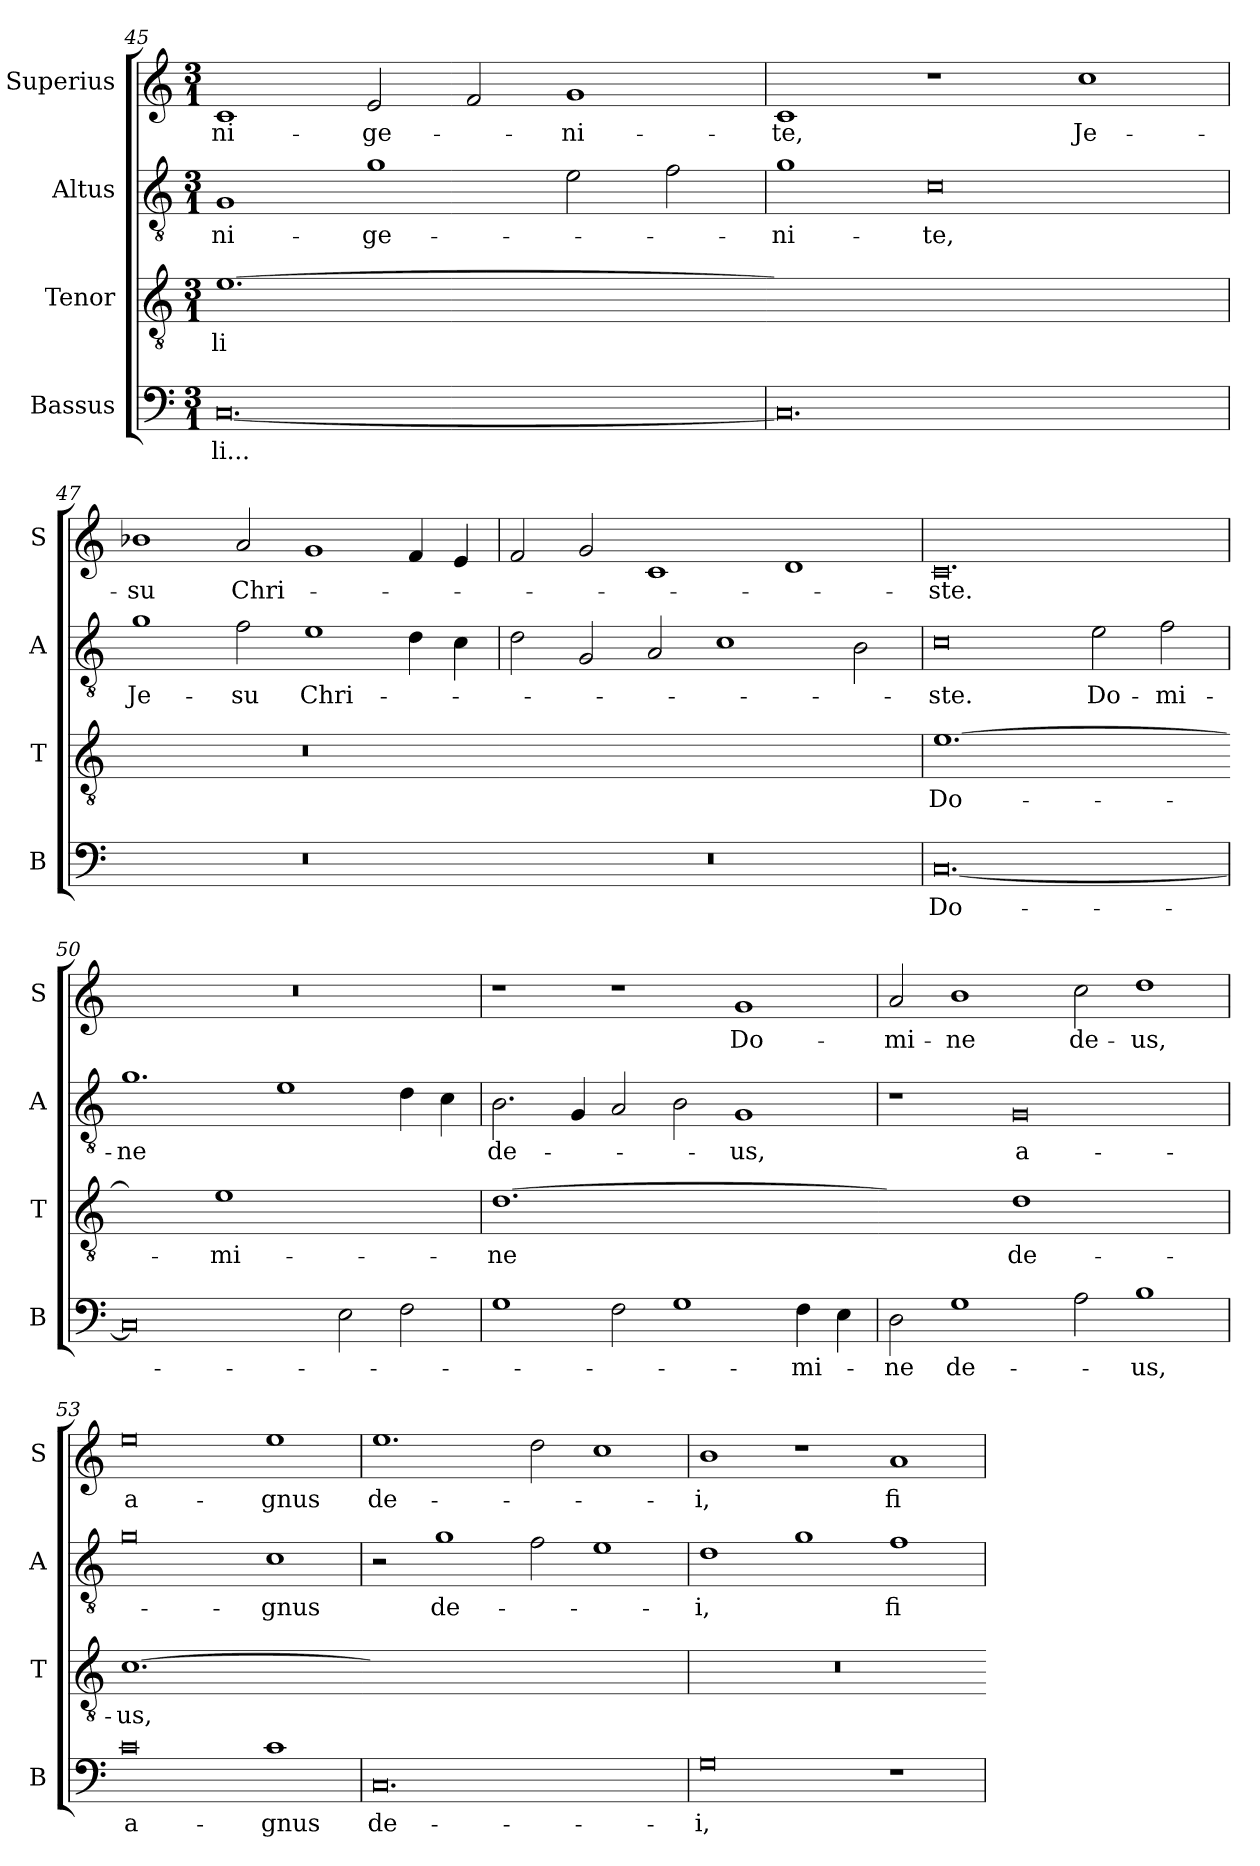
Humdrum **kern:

**kern	**text	**kern	**text	**kern	**text	**kern	**text
*part4	*part4	*part3	*part3	*part2	*part2	*part1	*part1
*staff4	*staff4	*staff3	*staff3	*staff2	*staff2	*staff1	*staff1
*I"Bassus	*	*I"Tenor	*	*I"Altus	*	*I"Superius	*
*I'B	*	*I'T	*	*I'A	*	*I'S	*
*clefF4	*	*clefGv2	*	*clefGv2	*	*clefG2	*
*k[]	*	*k[]	*	*k[]	*	*k[]	*
*M3/1	*	*M3/1	*	*M3/1	*	*M3/1	*
=45	=45	=45	=45	=45	=45	=45	=45
!	!	!LO:N:vis=1.	!	!	!	!	!
[0.C	-li...	[0.e	-li	1G	-ni-	1c	-ni-
.	.	.	.	1g	-ge-	2e/	-ge-
.	.	.	.	.	.	2f/	.
.	.	.	.	2e\	.	1g	-ni-
.	.	.	.	2f\	.	.	.
=46	=46	=46-	=46	=46	=46	=46	=46
!	!	!LO:N:vis=1.	!	!	!	!	!
0.C]	.	0.eyy]	.	1g	-ni-	1c	-te,
.	.	.	.	0c	-te,	1r	.
.	.	.	.	.	.	1cc	Je-
=47	=47	=47	=47	=47	=47	=47	=47
!	!	!LO:N:vis=1.	!	!	!	!	!
0.r	.	0.r	.	1g	Je-	1b-X	-su
.	.	.	.	2f\	-su	2a/	Chri-
.	.	.	.	1e	Chri-	1g	.
.	.	.	.	4d\	.	4f/	.
.	.	.	.	4c\	.	4e/	.
=48	=48	=48-	=48	=48	=48	=48	=48
!	!	!LO:N:vis=1.	!	!	!	!	!
0.r	.	0.ryy	.	2d\	.	2f/	.
.	.	.	.	2G/	.	2g/	.
.	.	.	.	2A/	.	1c	.
.	.	.	.	1c	.	.	.
.	.	.	.	.	.	1d	.
.	.	.	.	2B\	.	.	.
=49	=49	=49	=49	=49	=49	=49	=49
!	!	!LO:N:vis=1.	!	!	!	!	!
[0.C	Do-	[0.e	Do-	0c	-ste.	0.c	-ste.
.	.	.	.	2e\	Do-	.	.
.	.	.	.	2f\	-mi-	.	.
=50	=50	=50-	=50	=50	=50	=50	=50
!	!	!LO:N:vis=2	!	!	!	!	!
0C]	.	1eyy]	.	1.g	-ne	0.r	.
!	!	!LO:N:vis=1	!	!	!	!	!
.	.	0e	-mi-	.	.	.	.
.	.	.	.	1e	.	.	.
2E\	.	.	.	.	.	.	.
2F\	.	.	.	4d\	.	.	.
.	.	.	.	4c\	.	.	.
=51	=51	=51	=51	=51	=51	=51	=51
!	!	!LO:N:vis=1.	!	!	!	!	!
1G	.	[0.d	-ne	2.B\	de-	1r	.
.	.	.	.	4G/	.	.	.
2F\	.	.	.	2A/	.	1r	.
1G	.	.	.	2B\	.	.	.
.	.	.	.	1G	-us,	1g	Do-
4F\	-mi-	.	.	.	.	.	.
4E\	.	.	.	.	.	.	.
=52	=52	=52-	=52	=52	=52	=52	=52
!	!	!LO:N:vis=2	!	!	!	!	!
2D\	-ne	1dyy]	.	1r	.	2a/	-mi-
1G	de-	.	.	.	.	1b	-ne
!	!	!LO:N:vis=1	!	!	!	!	!
.	.	0d	de-	0G	a-	.	.
2A\	.	.	.	.	.	2cc\	de-
1B	-us,	.	.	.	.	1dd	-us,
=53	=53	=53	=53	=53	=53	=53	=53
!	!	!LO:N:vis=1.	!	!	!	!	!
0c	a-	[0.c	-us,	0g	.	0ee	a-
1c	-gnus	.	.	1c	-gnus	1ee	-gnus
=54	=54	=54-	=54	=54	=54	=54	=54
!	!	!LO:N:vis=1.	!	!	!	!	!
0.C	de-	0.cyy]	.	2r	.	1.ee	de-
.	.	.	.	1g	de-	.	.
.	.	.	.	2f\	.	2dd\	.
.	.	.	.	1e	.	1cc	.
=55	=55	=55	=55	=55	=55	=55	=55
!	!	!LO:N:vis=1.	!	!	!	!	!
0G	-i,	0.r	.	1d	-i,	1b	-i,
.	.	.	.	1g	.	1r	.
1r	.	.	.	1f	fi-	1a	fi-
=	=	=-	=	=	=	=	=
*-	*-	*-	*-	*-	*-	*-	*-
